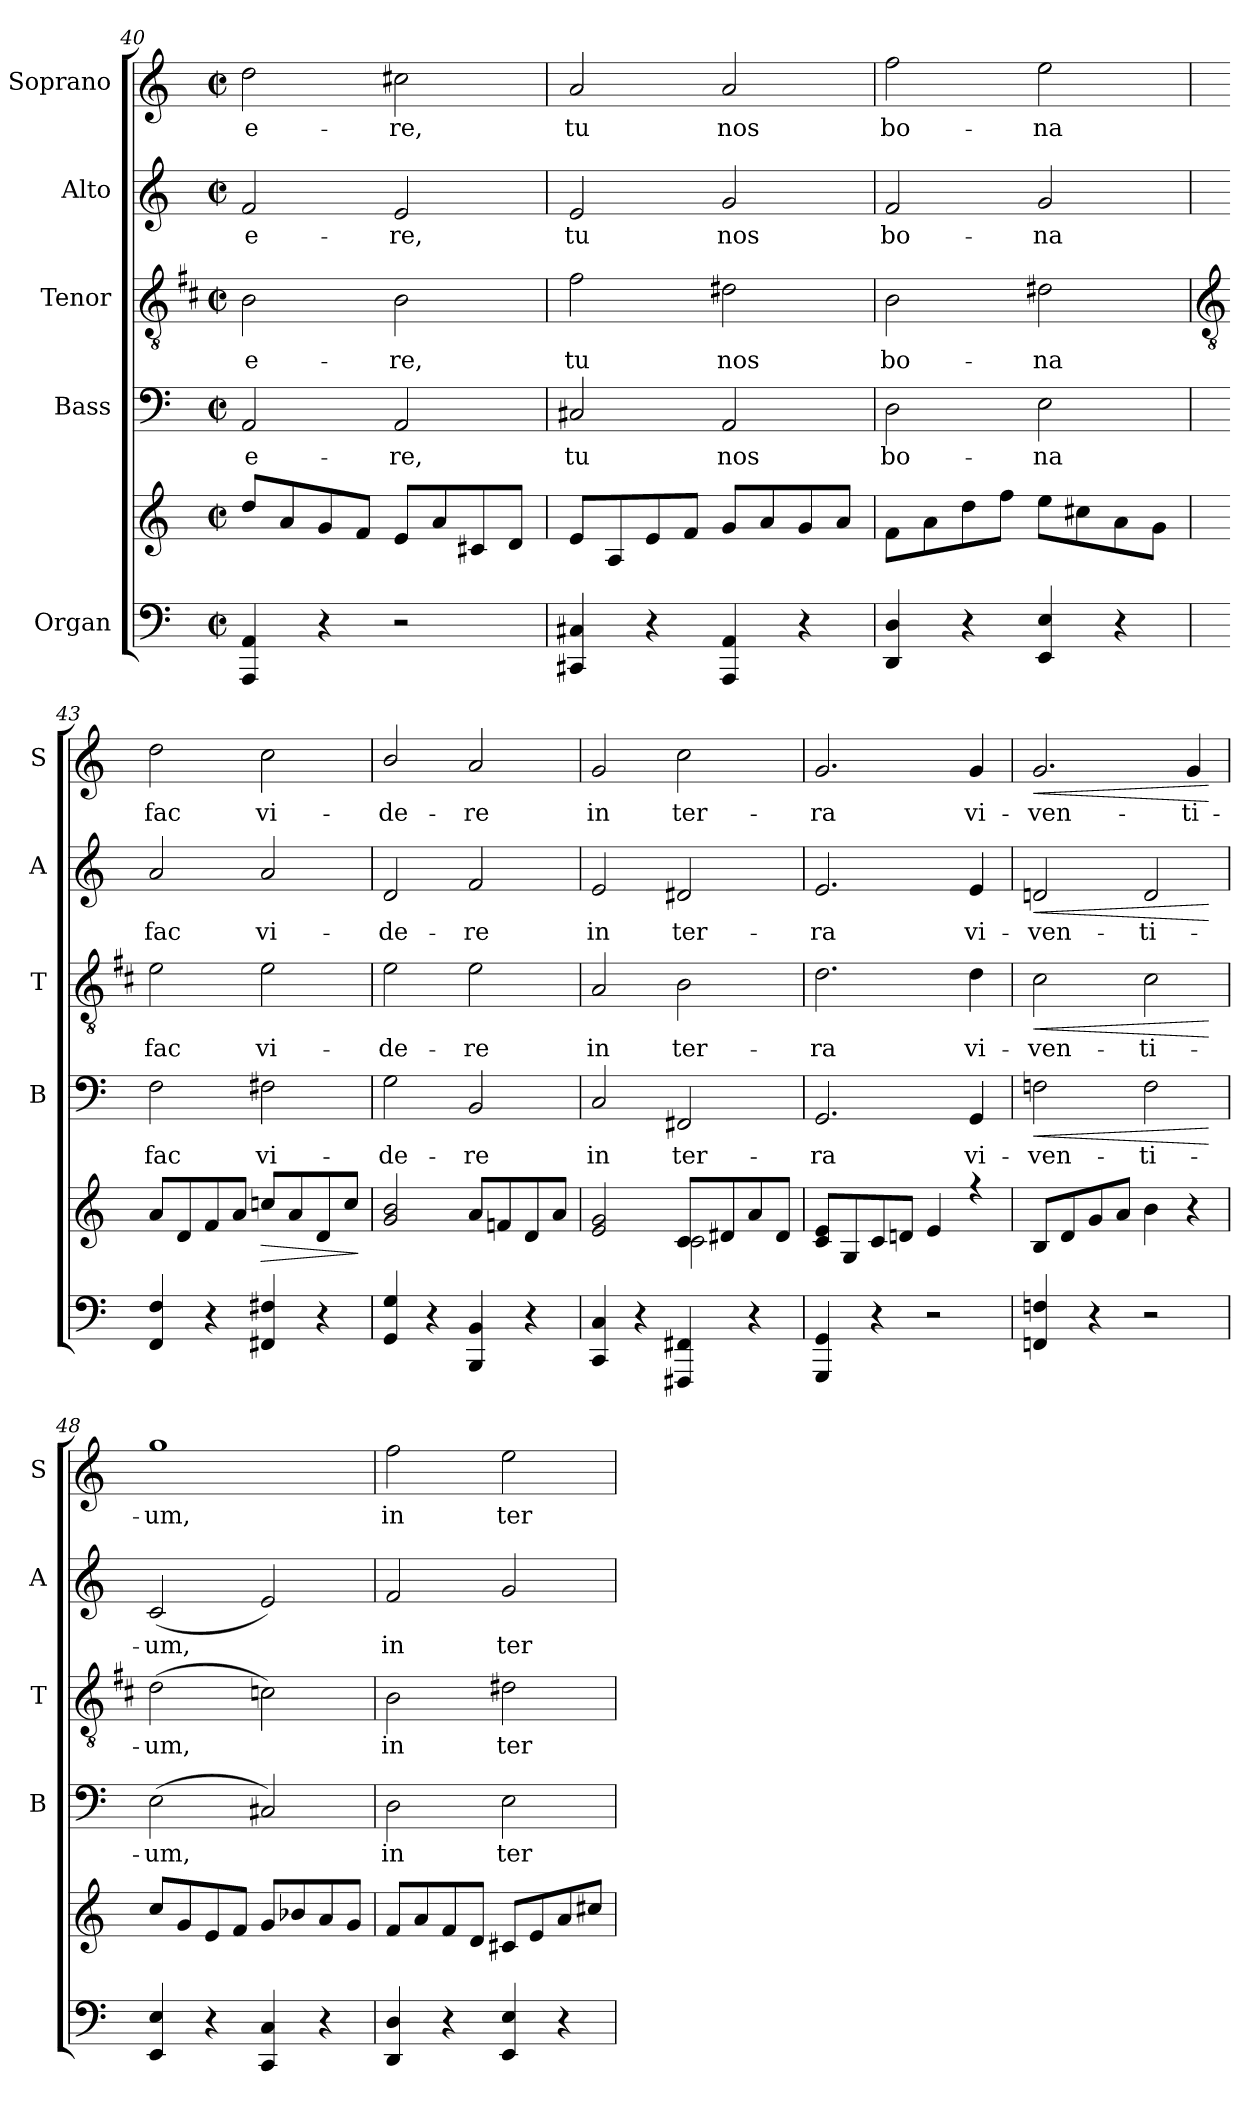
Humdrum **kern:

**kern	**kern	**dynam	**kern	**text	**dynam	**kern	**text	**dynam	**kern	**text	**dynam	**kern	**text	**dynam
*part5	*part5	*part5	*part4	*part4	*part4	*part3	*part3	*part3	*part2	*part2	*part2	*part1	*part1	*part1
*staff6	*staff5	*staff5/6	*staff4	*staff4	*staff4	*staff3	*staff3	*staff3	*staff2	*staff2	*staff2	*staff1	*staff1	*staff1
*I"Organ	*	*	*I"Bass	*	*	*I"Tenor	*	*	*I"Alto	*	*	*I"Soprano	*	*
*	*	*	*I'B	*	*	*I'T	*	*	*I'A	*	*	*I'S	*	*
*clefF4	*clefG2	*	*clefF4	*	*	*clefGv2	*	*	*clefG2	*	*	*clefG2	*	*
*	*	*	*	*	*	*ITrd1c2	*	*	*	*	*	*	*	*
*k[]	*k[]	*	*k[]	*	*	*k[]	*	*	*k[]	*	*	*k[]	*	*
*C:	*C:	*	*C:	*	*	*C:	*	*	*C:	*	*	*C:	*	*
*M2/2	*M2/2	*	*M2/2	*	*	*M2/2	*	*	*M2/2	*	*	*M2/2	*	*
*met(c|)	*met(c|)	*	*met(c|)	*	*	*met(c|)	*	*	*met(c|)	*	*	*met(c|)	*	*
=40	=40	=40	=40	=40	=40	=40	=40	=40	=40	=40	=40	=40	=40	=40
!	!	!	!	!LO:LY:b	!	!	!LO:LY:b	!	!	!LO:LY:b	!	!	!LO:LY:b	!
4AAA 4AA	8ddL	.	2AA	-e-	.	2A	-e-	.	2f	-e-	.	2dd	-e-	.
.	8a	.	.	.	.	.	.	.	.	.	.	.	.	.
4r	8g	.	.	.	.	.	.	.	.	.	.	.	.	.
.	8fJ	.	.	.	.	.	.	.	.	.	.	.	.	.
!	!	!	!	!LO:LY:b	!	!	!LO:LY:b	!	!	!LO:LY:b	!	!	!LO:LY:b	!
2r	8eL	.	2AA	-re,	.	2A	-re,	.	2e	-re,	.	2cc#X	-re,	.
.	8a	.	.	.	.	.	.	.	.	.	.	.	.	.
.	8c#X	.	.	.	.	.	.	.	.	.	.	.	.	.
.	8dJ	.	.	.	.	.	.	.	.	.	.	.	.	.
=41	=41	=41	=41	=41	=41	=41	=41	=41	=41	=41	=41	=41	=41	=41
!	!	!	!	!LO:LY:b	!	!	!LO:LY:b	!	!	!LO:LY:b	!	!	!LO:LY:b	!
4CC#X 4C#X	8eL	.	2C#X	tu	.	2e	tu	.	2e	tu	.	2a	tu	.
.	8A	.	.	.	.	.	.	.	.	.	.	.	.	.
4r	8e	.	.	.	.	.	.	.	.	.	.	.	.	.
.	8fJ	.	.	.	.	.	.	.	.	.	.	.	.	.
!	!	!	!	!LO:LY:b	!	!	!LO:LY:b	!	!	!LO:LY:b	!	!	!LO:LY:b	!
4AAA 4AA	8gL	.	2AA	nos	.	2c#X	nos	.	2g	nos	.	2a	nos	.
.	8a	.	.	.	.	.	.	.	.	.	.	.	.	.
4r	8g	.	.	.	.	.	.	.	.	.	.	.	.	.
.	8aJ	.	.	.	.	.	.	.	.	.	.	.	.	.
=42	=42	=42	=42	=42	=42	=42	=42	=42	=42	=42	=42	=42	=42	=42
!	!	!	!	!LO:LY:b	!	!	!LO:LY:b	!	!	!LO:LY:b	!	!	!LO:LY:b	!
4DD 4D	8fL	.	2D	bo-	.	2A	bo-	.	2f	bo-	.	2ff	bo-	.
.	8a	.	.	.	.	.	.	.	.	.	.	.	.	.
4r	8dd	.	.	.	.	.	.	.	.	.	.	.	.	.
.	8ffJ	.	.	.	.	.	.	.	.	.	.	.	.	.
!	!	!	!	!LO:LY:b	!	!	!LO:LY:b	!	!	!LO:LY:b	!	!	!LO:LY:b	!
4EE 4E	8eeL	.	2E	-na	.	2c#X	-na	.	2g	-na	.	2ee	-na	.
.	8cc#X	.	.	.	.	.	.	.	.	.	.	.	.	.
4r	8a	.	.	.	.	.	.	.	.	.	.	.	.	.
.	8gJ	.	.	.	.	.	.	.	.	.	.	.	.	.
!!LO:LB:g=z
=43	=43	=43	=43	=43	=43	=43	=43	=43	=43	=43	=43	=43	=43	=43
*	*	*	*	*	*	*clefGv2	*	*	*	*	*	*	*	*
*	*^	*	*	*	*	*	*	*	*	*	*	*	*	*
!	!	!	!	!	!LO:LY:b	!	!	!LO:LY:b	!	!	!LO:LY:b	!	!	!LO:LY:b	!
4FF 4F	8aL	1ryy	.	2F	fac	.	2d	fac	.	2a	fac	.	2dd	fac	.
.	8d	.	.	.	.	.	.	.	.	.	.	.	.	.	.
4r	8f	.	.	.	.	.	.	.	.	.	.	.	.	.	.
.	8aJ	.	.	.	.	.	.	.	.	.	.	.	.	.	.
!	!	!	!LO:HP:b	!	!LO:LY:b	!	!	!LO:LY:b	!	!	!LO:LY:b	!	!	!LO:LY:b	!
4FF#X 4F#X	8ccnL	.	>	2F#X	vi-	.	2d	vi-	.	2a	vi-	.	2cc	vi-	.
.	8a	.	.	.	.	.	.	.	.	.	.	.	.	.	.
4r	8d	.	.	.	.	.	.	.	.	.	.	.	.	.	.
.	8ccJ	.	.	.	.	.	.	.	.	.	.	.	.	.	.
*	*v	*v	*	*	*	*	*	*	*	*	*	*	*	*	*
.	.	]	.	.	.	.	.	.	.	.	.	.	.	.
=44	=44	=44	=44	=44	=44	=44	=44	=44	=44	=44	=44	=44	=44	=44
*	*^	*	*	*	*	*	*	*	*	*	*	*	*	*
!	!	!	!	!	!LO:LY:b	!	!	!LO:LY:b	!	!	!LO:LY:b	!	!	!LO:LY:b	!
4GG 4G	2g 2b	2ryy	.	2G	-de-	.	2d	-de-	.	2d	-de-	.	2b/	-de-	.
4r	.	.	.	.	.	.	.	.	.	.	.	.	.	.	.
!	!	!	!	!	!LO:LY:b	!	!	!LO:LY:b	!	!	!LO:LY:b	!	!	!LO:LY:b	!
4BBB 4BB	8aL	2cyy	.	2BB	-re	.	2d	-re	.	2f	-re	.	2a	-re	.
.	8fn	.	.	.	.	.	.	.	.	.	.	.	.	.	.
4r	8d	.	.	.	.	.	.	.	.	.	.	.	.	.	.
.	8aJ	.	.	.	.	.	.	.	.	.	.	.	.	.	.
=45	=45	=45	=45	=45	=45	=45	=45	=45	=45	=45	=45	=45	=45	=45	=45
!	!	!	!	!	!LO:LY:b	!	!	!LO:LY:b	!	!	!LO:LY:b	!	!	!LO:LY:b	!
4CC 4C	2e 2g	2ryy	.	2C	in	.	2G	in	.	2e	in	.	2g	in	.
4r	.	.	.	.	.	.	.	.	.	.	.	.	.	.	.
!	!	!	!	!	!LO:LY:b	!	!	!LO:LY:b	!	!	!LO:LY:b	!	!	!LO:LY:b	!
4FFF#X 4FF#X	8cL	2c\	.	2FF#X	ter-	.	2A	ter-	.	2d#X	ter-	.	2cc	ter-	.
.	8d#X	.	.	.	.	.	.	.	.	.	.	.	.	.	.
4r	8a	.	.	.	.	.	.	.	.	.	.	.	.	.	.
.	8d#J	.	.	.	.	.	.	.	.	.	.	.	.	.	.
=46	=46	=46	=46	=46	=46	=46	=46	=46	=46	=46	=46	=46	=46	=46	=46
!	!	!	!	!	!LO:LY:b	!	!	!LO:LY:b	!	!	!LO:LY:b	!	!	!LO:LY:b	!
4GGG 4GG	8c 8eL	1ryy	.	2.GG	-ra	.	2.c	-ra	.	2.e	-ra	.	2.g	-ra	.
.	8G	.	.	.	.	.	.	.	.	.	.	.	.	.	.
4r	8c	.	.	.	.	.	.	.	.	.	.	.	.	.	.
.	8dnJ	.	.	.	.	.	.	.	.	.	.	.	.	.	.
2r	4e	.	.	.	.	.	.	.	.	.	.	.	.	.	.
!	!	!	!	!	!LO:LY:b	!	!	!LO:LY:b	!	!	!LO:LY:b	!	!	!LO:LY:b	!
.	4r	.	.	4GG	vi-	.	4c	vi-	.	4e	vi-	.	4g	vi-	.
=47	=47	=47	=47	=47	=47	=47	=47	=47	=47	=47	=47	=47	=47	=47	=47
!	!	!	!	!	!LO:LY:b	!LO:HP:b	!	!LO:LY:b	!LO:HP:b	!	!LO:LY:b	!LO:HP:b	!	!LO:LY:b	!LO:HP:b
4FFn 4Fn	8BL	1ryy	.	2Fn	-ven-	<	2B	-ven-	<	2dn	-ven-	<	2.g	-ven-	<
.	8d	.	.	.	.	.	.	.	.	.	.	.	.	.	.
4r	8g	.	.	.	.	.	.	.	.	.	.	.	.	.	.
.	8aJ	.	.	.	.	.	.	.	.	.	.	.	.	.	.
!	!	!	!	!	!LO:LY:b	!	!	!LO:LY:b	!	!	!LO:LY:b	!	!	!	!
2r	4b	.	.	2F	-ti-	.	2B	-ti-	.	2d	-ti-	.	.	.	.
!	!	!	!	!	!	!	!	!	!	!	!	!	!	!LO:LY:b	!
.	4r	.	.	.	.	.	.	.	.	.	.	.	4g	-ti-	.
*	*v	*v	*	*	*	*	*	*	*	*	*	*	*	*	*
.	.	.	.	.	[	.	.	[	.	.	[	.	.	[
=48	=48	=48	=48	=48	=48	=48	=48	=48	=48	=48	=48	=48	=48	=48
!	!	!LO:HP:b	!	!LO:LY:b	!	!	!LO:LY:b	!	!	!LO:LY:b	!	!	!LO:LY:b	!
*	*^	*	*	*	*	*	*	*	*	*	*	*	*	*
4EE 4E	8ccL	1ryy	<	(<2E	-um,	.	(>2c	-um,	.	(<2c	-um,	.	1gg	-um,	.
.	8g	.	.	.	.	.	.	.	.	.	.	.	.	.	.
4r	8e	.	.	.	.	.	.	.	.	.	.	.	.	.	.
.	8fJ	.	.	.	.	.	.	.	.	.	.	.	.	.	.
4CC 4C	8gL	.	.	2C#X)	.	.	2B-X)	.	.	2e)	.	.	.	.	.
.	8b-X	.	.	.	.	.	.	.	.	.	.	.	.	.	.
4r	8a	.	.	.	.	.	.	.	.	.	.	.	.	.	.
.	8gJ	.	.	.	.	.	.	.	.	.	.	.	.	.	.
*	*v	*v	*	*	*	*	*	*	*	*	*	*	*	*	*
.	.	[	.	.	.	.	.	.	.	.	.	.	.	.
=49	=49	=49	=49	=49	=49	=49	=49	=49	=49	=49	=49	=49	=49	=49
*	*^	*	*	*	*	*	*	*	*	*	*	*	*	*
!	!	!	!	!	!LO:LY:b	!	!	!LO:LY:b	!	!	!LO:LY:b	!	!	!LO:LY:b	!
4DD 4D	8fL	1ryy	.	2D	in	.	2A	in	.	2f	in	.	2ff	in	.
.	8a	.	.	.	.	.	.	.	.	.	.	.	.	.	.
4r	8f	.	.	.	.	.	.	.	.	.	.	.	.	.	.
.	8dJ	.	.	.	.	.	.	.	.	.	.	.	.	.	.
!	!	!	!	!	!LO:LY:b	!	!	!LO:LY:b	!	!	!LO:LY:b	!	!	!LO:LY:b	!
4EE 4E	8c#XL	.	.	2E	ter-	.	2c#X	ter-	.	2g	ter-	.	2ee	ter-	.
.	8e	.	.	.	.	.	.	.	.	.	.	.	.	.	.
4r	8a	.	.	.	.	.	.	.	.	.	.	.	.	.	.
.	8cc#XJ	.	.	.	.	.	.	.	.	.	.	.	.	.	.
*	*v	*v	*	*	*	*	*	*	*	*	*	*	*	*	*
=	=	=	=	=	=	=	=	=	=	=	=	=	=	=
*-	*-	*-	*-	*-	*-	*-	*-	*-	*-	*-	*-	*-	*-	*-
